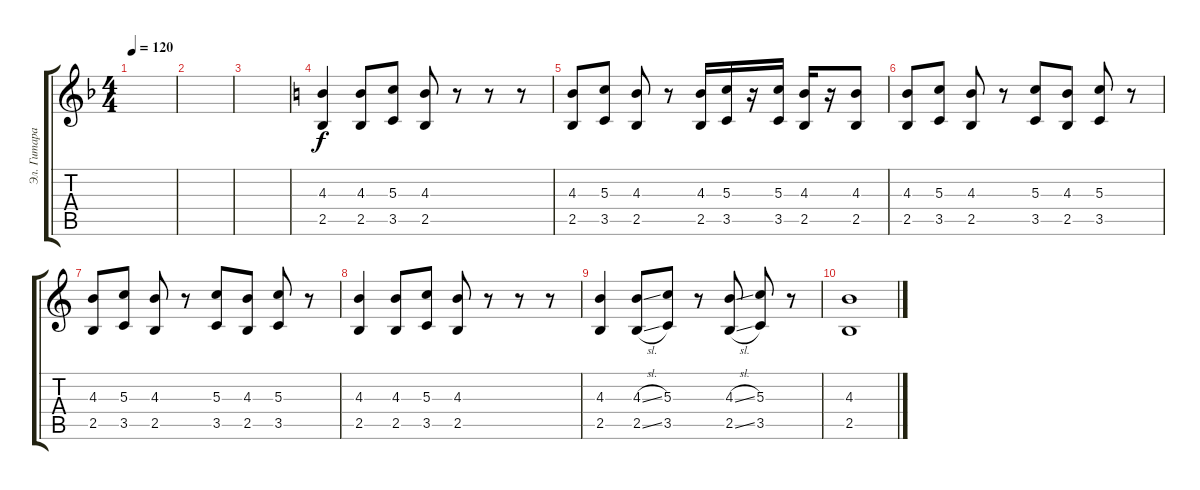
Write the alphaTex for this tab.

\track ("Эл. Гитара" "Эл. Гитара") {instrument distortionguitar}
\staff {score tabs}
\tuning (E4 B3 G3 D3 A2 E2) {hide}
\ts (4 4)
\tempo 120
\clef g2
\ks dminor
|
|
|
\ks c
(4.3 2.5).4 (4.3 2.5).8 (5.3 3.5).8 (4.3 2.5).8 r.8 r.8 r.8 |
(4.3 2.5).8 (5.3 3.5).8 (4.3 2.5).8 r.8 (4.3 2.5).16 (5.3 3.5).16 r.16 (5.3 3.5).16 (4.3 2.5).16 r.16 (4.3 2.5).8 |
(4.3 2.5).8 (5.3 3.5).8 (4.3 2.5).8 r.8 (5.3 3.5).8 (4.3 2.5).8 (5.3 3.5).8 r.8 |
(4.3 2.5).8 (5.3 3.5).8 (4.3 2.5).8 r.8 (5.3 3.5).8 (4.3 2.5).8 (5.3 3.5).8 r.8 |
(4.3 2.5).4 (4.3 2.5).8 (5.3 3.5).8 (4.3 2.5).8 r.8 r.8 r.8 |
(4.3 2.5).4 (4.3{sl} 2.5{sl}).8 (5.3 3.5).8 r.8 (4.3{sl} 2.5{sl}).8 (5.3 3.5).8 r.8 |
(4.3 2.5).1
